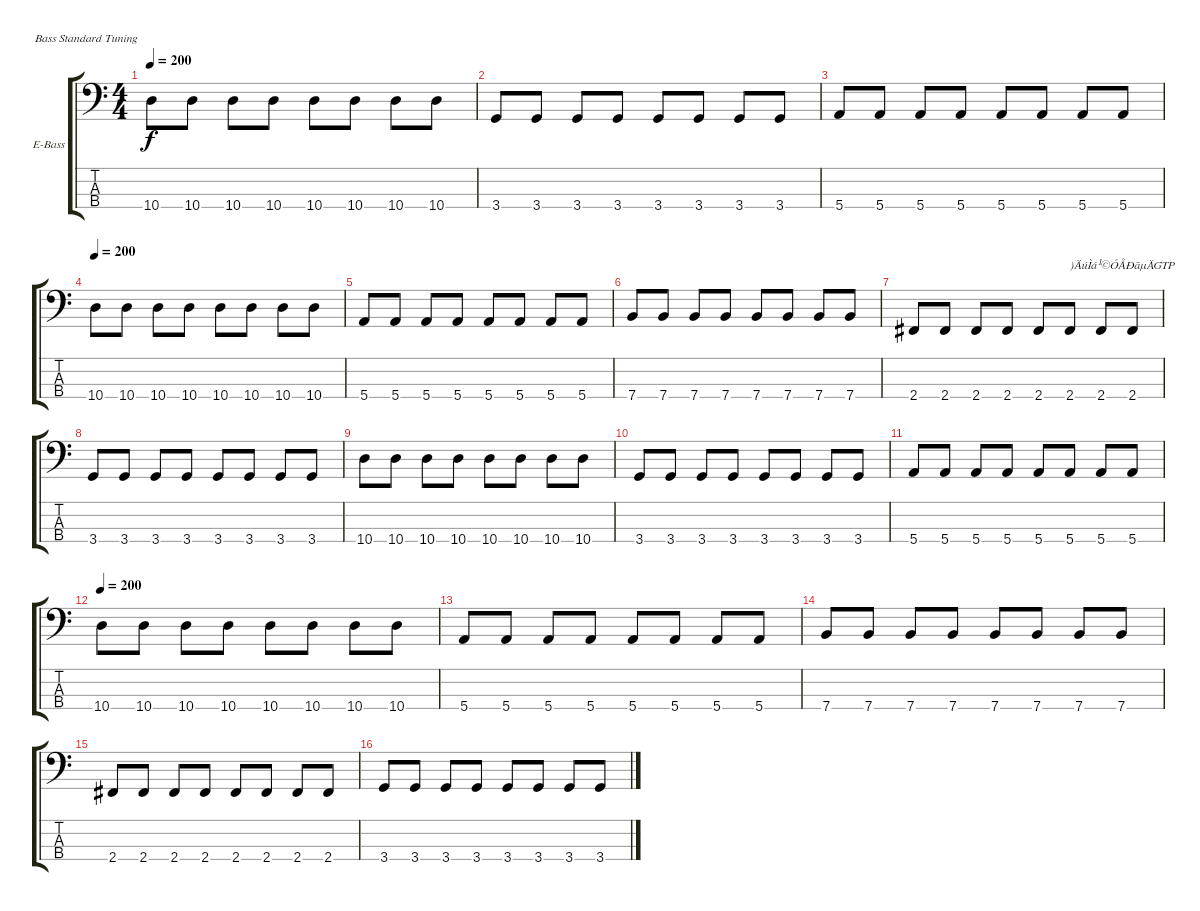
\bracketExtendMode groupsimilarinstruments
\firstSystemTrackNameOrientation horizontal
\otherSystemsTrackNameOrientation horizontal
\track ("±´Ë¹" "E-Bass") {instrument electricbassfinger}
\staff {score tabs}
\tuning (G2 D2 A1 E1)
\ts (4 4)
\tempo 200
\clef f4
\ks c
10.4.8{dy f} 10.4.8 10.4.8 10.4.8 10.4.8 10.4.8 10.4.8 10.4.8 |
3.4.8 3.4.8 3.4.8 3.4.8 3.4.8 3.4.8 3.4.8 3.4.8 |
5.4.8 5.4.8 5.4.8 5.4.8 5.4.8 5.4.8 5.4.8 5.4.8 |
\tempo 200
10.4.8 10.4.8 10.4.8 10.4.8 10.4.8 10.4.8 10.4.8 10.4.8 |
5.4.8 5.4.8 5.4.8 5.4.8 5.4.8 5.4.8 5.4.8 5.4.8 |
7.4.8 7.4.8 7.4.8 7.4.8 7.4.8 7.4.8 7.4.8 7.4.8 |
2.4.8 2.4.8 2.4.8 2.4.8 2.4.8 2.4.8{txt ")ÄúÌá¹©ÓÅÐãµÄGTP"} 2.4.8 2.4.8 |
3.4.8 3.4.8 3.4.8 3.4.8 3.4.8 3.4.8 3.4.8 3.4.8 |
10.4.8 10.4.8 10.4.8 10.4.8 10.4.8 10.4.8 10.4.8 10.4.8 |
3.4.8 3.4.8 3.4.8 3.4.8 3.4.8 3.4.8 3.4.8 3.4.8 |
5.4.8 5.4.8 5.4.8 5.4.8 5.4.8 5.4.8 5.4.8 5.4.8 |
\tempo 200
10.4.8 10.4.8 10.4.8 10.4.8 10.4.8 10.4.8 10.4.8 10.4.8 |
5.4.8 5.4.8 5.4.8 5.4.8 5.4.8 5.4.8 5.4.8 5.4.8 |
7.4.8 7.4.8 7.4.8 7.4.8 7.4.8 7.4.8 7.4.8 7.4.8 |
2.4.8 2.4.8 2.4.8 2.4.8 2.4.8 2.4.8 2.4.8 2.4.8 |
3.4.8 3.4.8 3.4.8 3.4.8 3.4.8 3.4.8 3.4.8 3.4.8
